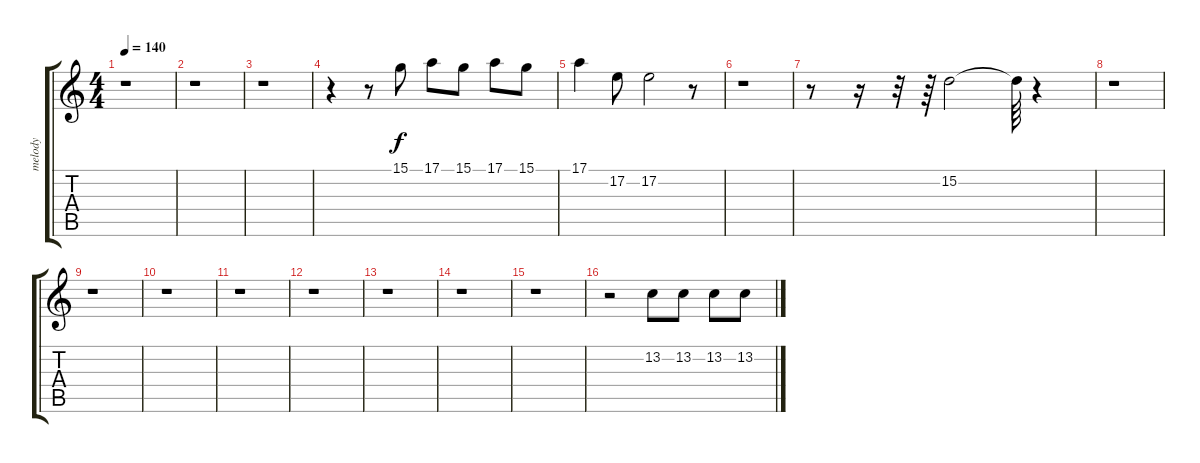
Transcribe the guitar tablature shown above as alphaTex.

\track ("melody " "melody ") {instrument synthstrings1}
\staff {score tabs}
\tuning (E4 B3 G3 D3 A2 E2) {hide}
\ts (4 4)
\tempo 140
\clef g2
\ks c
r.1{dy f} |
r.1 |
r.1 |
r.4 r.8 15.1.8 17.1.8 15.1.8 17.1.8 15.1.8 |
17.1.4 17.2.8 17.2.2 r.8 |
r.1 |
r.8 r.16 r.32 r.64 15.2.2 15.2{t}.64 r.4 |
r.1 |
r.1 |
r.1 |
r.1 |
r.1 |
r.1 |
r.1 |
r.1 |
r.2 13.2.8 13.2.8 13.2.8 13.2.8
